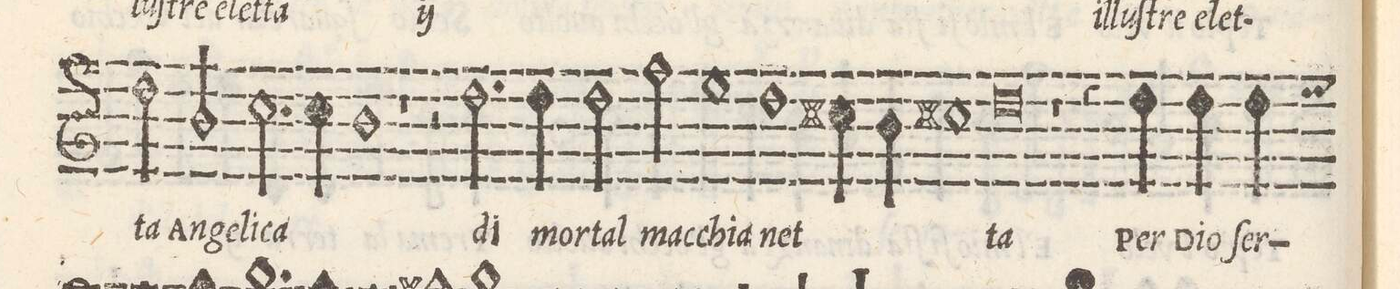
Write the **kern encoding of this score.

**kern	**text
*I"CANTO	*
*clefG2	*
*k[]	*
*met(C|)	*
*M2/1	*
2dd\	-ta
2b/	An-
2.cc\	-ge-
4cc\	-li-
=11-	=11-
1b	-ca
1r	.
=12-	=12-
2r	.
2.dd\	di
4dd\	mor-
2dd\	-tal
=13-	=13-
2ff\	mac-
1ee	-chia
1dd\	net-
=14-	=14-
4cc#X\	.
4b\	.
1cc#X	.
=15-	=15-
0dd	-ta
=16-	=16-
1r	.
4r	.
4dd\	Per
4dd\	Dio
4dd\	ſer-
=17-	=17-
*-	*-
